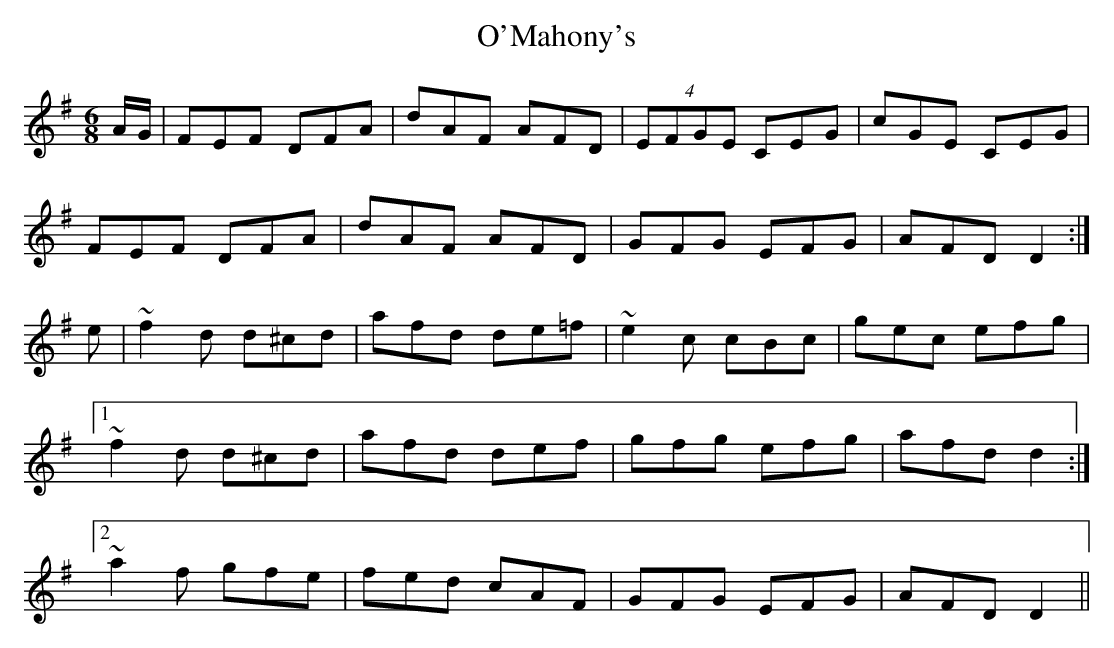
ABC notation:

X:1
T:O'Mahony's
E:10
M:6/8
K:DMix
A/2G/2|FEF DFA|dAF AFD|(4EFGE CEG|cGE CEG|
FEF DFA|dAF AFD|GFG EFG|AFD D2:|
e|~f2d d^cd|afd de=f|~e2c cBc|gec efg|1
~f2d d^cd|afd def|gfg efg|afd d2:|2
~a2 f gfe|fed cAF|GFG EFG|AFD D2||**
